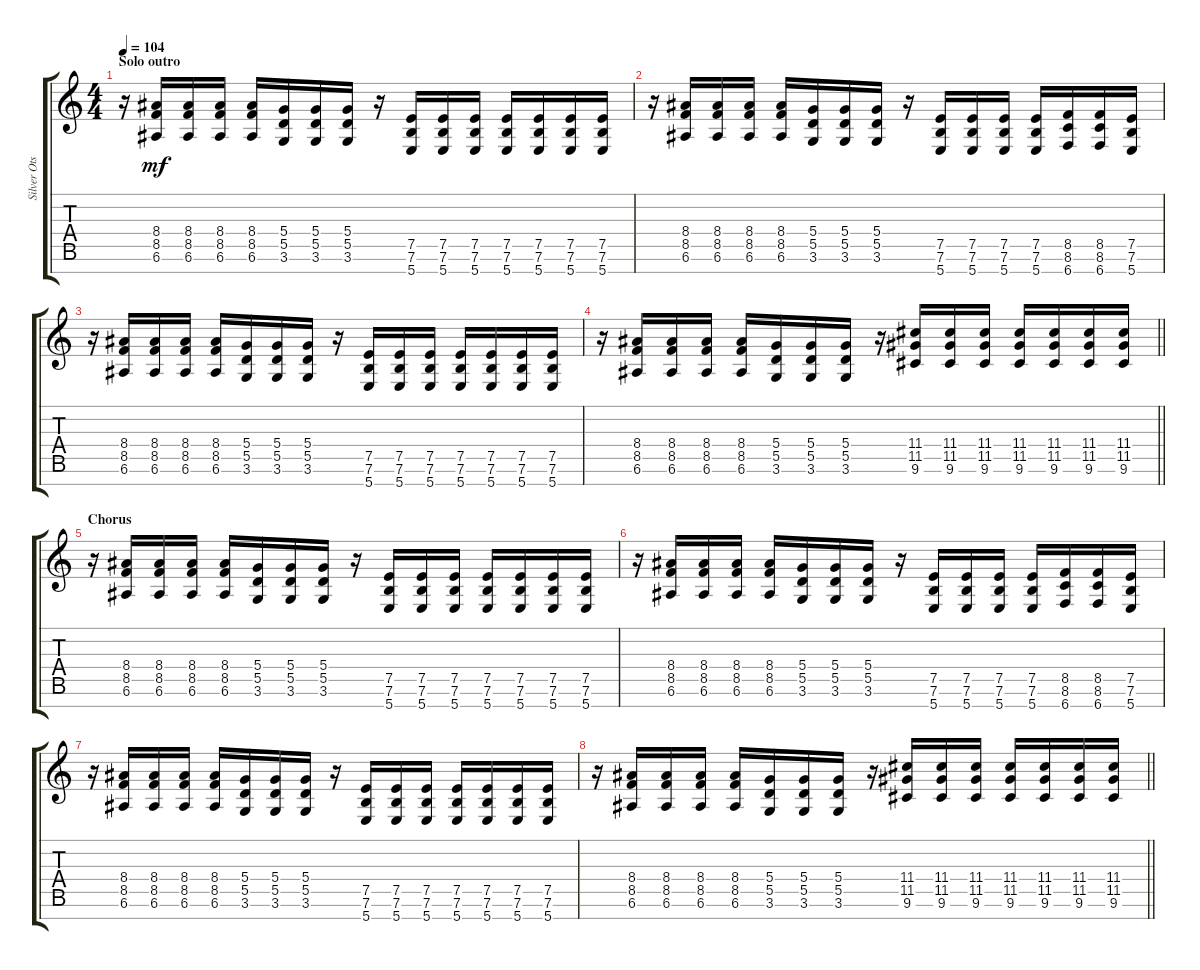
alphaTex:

\track ("Silver Ots" "Silver Ots") {instrument distortionguitar}
\staff {score tabs}
\tuning (E4 B3 G3 D3 A2 E2 B1) {hide}
\ts (4 4)
\section ("" "Solo outro")
\tempo 104
\clef g2
\ks c
r.16{dy f} (8.4 8.5 6.6).16{dy mf} (8.4 8.5 6.6).16 (8.4 8.5 6.6).16 (8.4 8.5 6.6).16 (5.4 5.5 3.6).16 (5.4 5.5 3.6).16 (5.4 5.5 3.6).16 r.16 (7.5 7.6 5.7).16 (7.5 7.6 5.7).16 (7.5 7.6 5.7).16 (7.5 7.6 5.7).16 (7.5 7.6 5.7).16 (7.5 7.6 5.7).16 (7.5 7.6 5.7).16 |
r.16 (8.4 8.5 6.6).16 (8.4 8.5 6.6).16 (8.4 8.5 6.6).16 (8.4 8.5 6.6).16 (5.4 5.5 3.6).16 (5.4 5.5 3.6).16 (5.4 5.5 3.6).16 r.16 (7.5 7.6 5.7).16 (7.5 7.6 5.7).16 (7.5 7.6 5.7).16 (7.5 7.6 5.7).16 (8.5 8.6 6.7).16 (8.5 8.6 6.7).16 (7.5 7.6 5.7).16 |
r.16 (8.4 8.5 6.6).16 (8.4 8.5 6.6).16 (8.4 8.5 6.6).16 (8.4 8.5 6.6).16 (5.4 5.5 3.6).16 (5.4 5.5 3.6).16 (5.4 5.5 3.6).16 r.16 (7.5 7.6 5.7).16 (7.5 7.6 5.7).16 (7.5 7.6 5.7).16 (7.5 7.6 5.7).16 (7.5 7.6 5.7).16 (7.5 7.6 5.7).16 (7.5 7.6 5.7).16 |
\barLineRight lightlight
r.16 (8.4 8.5 6.6).16 (8.4 8.5 6.6).16 (8.4 8.5 6.6).16 (8.4 8.5 6.6).16 (5.4 5.5 3.6).16 (5.4 5.5 3.6).16 (5.4 5.5 3.6).16 r.16 (11.4 11.5 9.6).16 (11.4 11.5 9.6).16 (11.4 11.5 9.6).16 (11.4 11.5 9.6).16 (11.4 11.5 9.6).16 (11.4 11.5 9.6).16 (11.4 11.5 9.6).16 |
\section ("" "Chorus")
r.16{balance 0} (8.4 8.5 6.6).16 (8.4 8.5 6.6).16 (8.4 8.5 6.6).16 (8.4 8.5 6.6).16 (5.4 5.5 3.6).16 (5.4 5.5 3.6).16 (5.4 5.5 3.6).16 r.16 (7.5 7.6 5.7).16 (7.5 7.6 5.7).16 (7.5 7.6 5.7).16 (7.5 7.6 5.7).16 (7.5 7.6 5.7).16 (7.5 7.6 5.7).16 (7.5 7.6 5.7).16 |
r.16 (8.4 8.5 6.6).16 (8.4 8.5 6.6).16 (8.4 8.5 6.6).16 (8.4 8.5 6.6).16 (5.4 5.5 3.6).16 (5.4 5.5 3.6).16 (5.4 5.5 3.6).16 r.16 (7.5 7.6 5.7).16 (7.5 7.6 5.7).16 (7.5 7.6 5.7).16 (7.5 7.6 5.7).16 (8.5 8.6 6.7).16 (8.5 8.6 6.7).16 (7.5 7.6 5.7).16 |
r.16 (8.4 8.5 6.6).16 (8.4 8.5 6.6).16 (8.4 8.5 6.6).16 (8.4 8.5 6.6).16 (5.4 5.5 3.6).16 (5.4 5.5 3.6).16 (5.4 5.5 3.6).16 r.16 (7.5 7.6 5.7).16 (7.5 7.6 5.7).16 (7.5 7.6 5.7).16 (7.5 7.6 5.7).16 (7.5 7.6 5.7).16 (7.5 7.6 5.7).16 (7.5 7.6 5.7).16 |
\barLineRight lightlight
r.16 (8.4 8.5 6.6).16 (8.4 8.5 6.6).16 (8.4 8.5 6.6).16 (8.4 8.5 6.6).16 (5.4 5.5 3.6).16 (5.4 5.5 3.6).16 (5.4 5.5 3.6).16 r.16 (11.4 11.5 9.6).16 (11.4 11.5 9.6).16 (11.4 11.5 9.6).16 (11.4 11.5 9.6).16 (11.4 11.5 9.6).16 (11.4 11.5 9.6).16 (11.4 11.5 9.6).16
